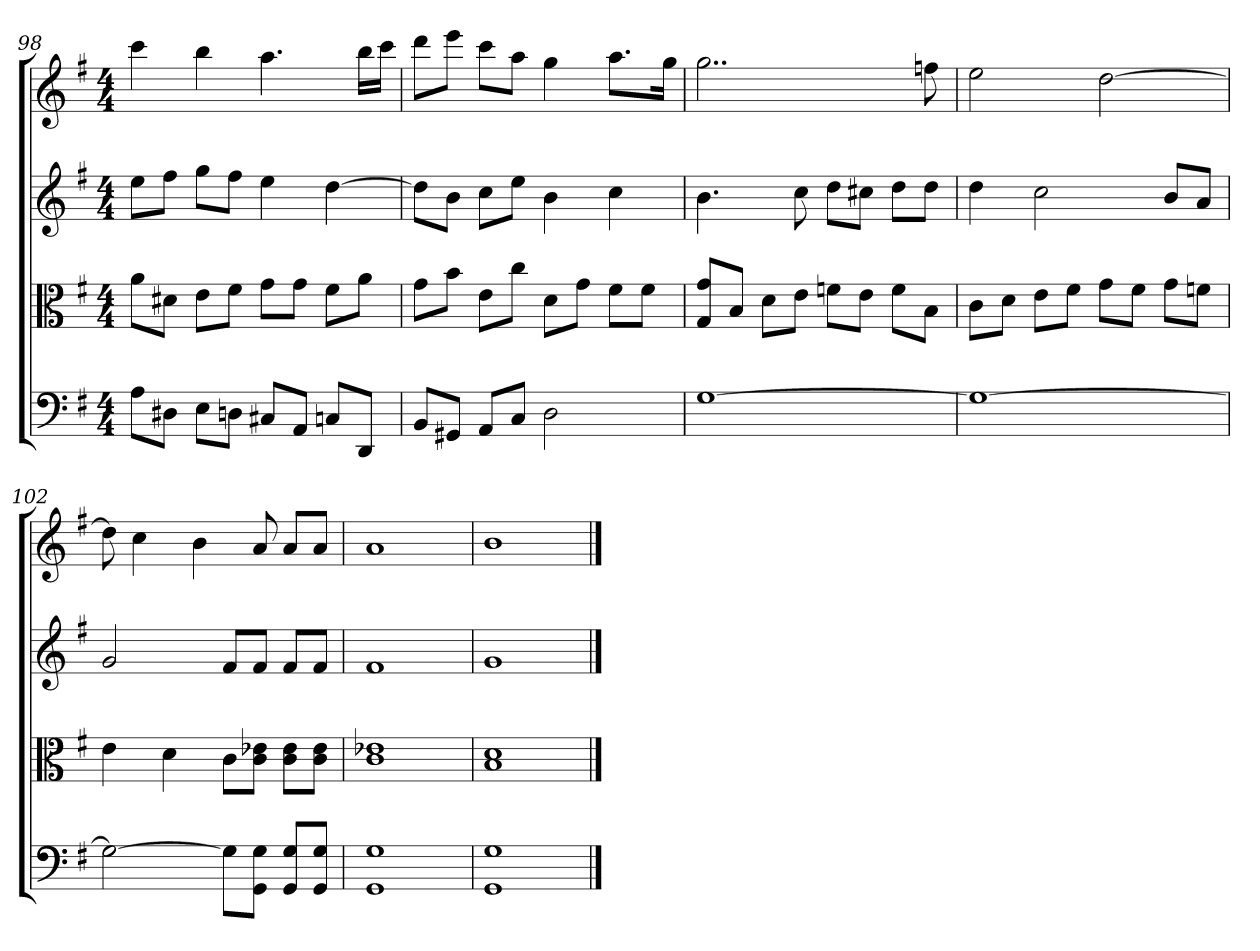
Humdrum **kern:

**kern	**kern	**kern	**kern
*part4	*part3	*part2	*part1
*staff4	*staff3	*staff2	*staff1
*clefF4	*clefC3	*	*
*k[f#]	*k[f#]	*k[f#]	*k[f#]
*G:	*G:	*G:	*G:
*M4/4	*M4/4	*M4/4	*M4/4
=98	=98	=98	=98
8A\L	8a\L	8eeL	4ccc
8D#X\J	8d#X\J	8ff#J	.
8E\L	8e\L	8ggL	4bb
8Dn\J	8f#\J	8ff#J	.
8C#X/L	8g\L	4ee	4.aa
8AA/J	8g\J	.	.
8Cn/L	8f#\L	[4dd	.
8DD/J	8a\J	.	16bbLL
.	.	.	16cccJJ
=99	=99	=99	=99
8BB/L	8g\L	8ddL]	8dddL
8GG#X/J	8b\J	8bJ	8eeeJ
8AA/L	8e\L	8ccL	8cccL
8C/J	8cc\J	8eeJ	8aaJ
2D	8d\L	4b	4gg
.	8g\J	.	.
.	8f#\L	4cc	8.aaL
.	8f#\J	.	.
.	.	.	16ggJk
=100	=100	=100	=100
[1G	8G/ 8g/L	4.b	2..gg
.	8B/J	.	.
.	8d\L	.	.
.	8e\J	8cc	.
.	8fn\L	8ddL	.
.	8e\J	8cc#XJ	.
.	8f\L	8ddL	.
.	8B\J	8ddJ	8ffn
=101	=101	=101	=101
1G_	8c\L	4dd	2ee
.	8d\J	.	.
.	8e\L	2cc	.
.	8f#\J	.	.
.	8g\L	.	[2dd
.	8f#\J	.	.
.	8g\L	8bL	.
.	8fn\J	8aJ	.
=102	=102	=102	=102
2G_	4e	2g	8dd]
.	.	.	4cc
.	4d	.	.
.	.	.	4b
8G\L]	8c\L	8f#L	.
8GG\ 8G\J	8c\ 8e-X\J	8f#J	8a
8GG/ 8G/L	8c\ 8e-\L	8f#L	8aL
8GG/ 8G/J	8c\ 8e-\J	8f#J	8aJ
=103	=103	=103	=103
1GG 1G	1c 1e-X	1f#	1a
=104	=104	=104	=104
1GG 1G	1B 1d	1g	1b
==	==	==	==
*-	*-	*-	*-
